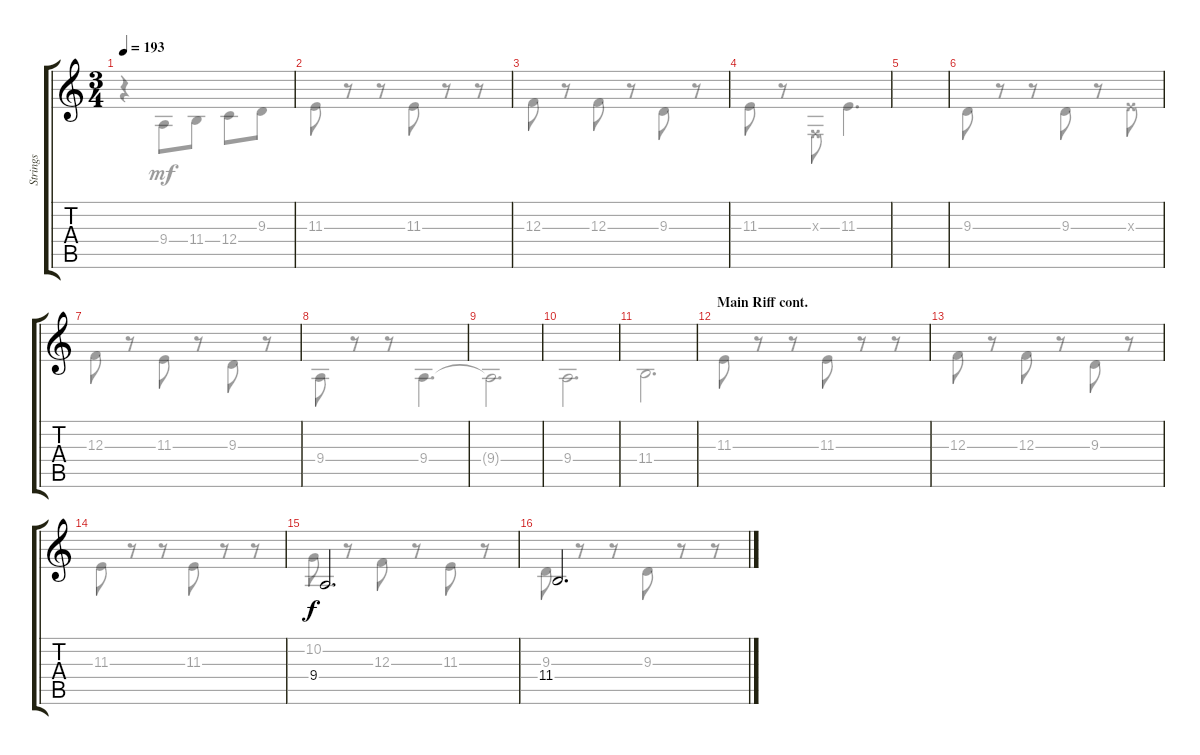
\track ("Strings" "Strings") {instrument violin}
\staff {score tabs}
\tuning (D4 A3 F3 C3 G2 C2) {hide}
\voice
\ts (3 4)
\tempo 193
\clef g2
\ks c
|
|
|
|
|
|
|
|
|
|
|
\section ("" "Main Riff cont.")
|
|
|
9.4.2{d} |
11.4.2{d}
\voice
\clef g2
\ottava regular
\simile none
\ks c
r.4{dy mf} 9.4.8 11.4.8 12.4.8 9.3.8 |
11.3.8 r.8 r.8 11.3.8 r.8 r.8 |
12.3.8 r.8 12.3.8 r.8 9.3.8 r.8 |
11.3.8 r.8 0.3{x}.8 11.3.4{d} |
|
9.3.8 r.8 r.8 9.3.8 r.8 11.3{x}.8 |
12.3.8 r.8 11.3.8 r.8 9.3.8 r.8 |
9.4.8 r.8 r.8 9.4.4{d} |
9.4{t}.2{d} |
9.4.2{d} |
11.4.2{d} |
11.3.8 r.8 r.8 11.3.8 r.8 r.8 |
12.3.8 r.8 12.3.8 r.8 9.3.8 r.8 |
11.3.8 r.8 r.8 11.3.8 r.8 r.8 |
10.2.8 r.8 12.3.8 r.8 11.3.8 r.8 |
9.3.8 r.8 r.8 9.3.8 r.8 r.8
